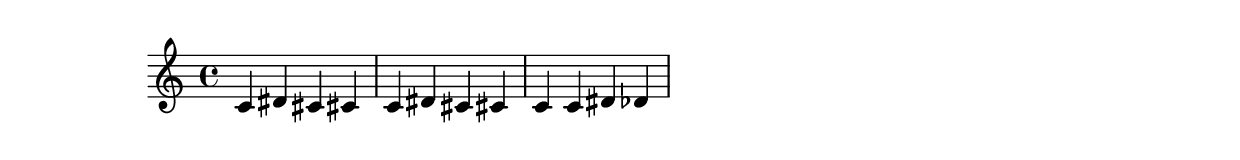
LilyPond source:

%% Do not edit this file; it is auto-generated from LSR http://lsr.dsi.unimi.it
%% This file is in the public domain.
%% Tags: pitches
\version "2.11.35"

\header { texidoc = "
In early XXth century works, starting with Schönberg, Berg and Webern
(the \"second\" Viennese school), every pitch in the twelve- note scale
has to be regarded as equal, without any hierarchy such as the
classical (tonal) degrees. Therefore, these composers print one
accidental for each note, even at natural pitches, to emphasize their
new approach to music theory and language. This snippet shows how to
achieve such notation rules with LilyPond.
" }
% begin verbatim
% thanks to Rune Zedeler for this cool function :)

webernAccidentals = {
    % the 5s are just "a value different from any accidental"
    \set Staff.keySignature = #'((0 . 5) (1 . 5) (2 . 5) (3 . 5)
                                 (4 . 5) (5 . 5) (6 . 5))
    \set Staff.extraNatural = ##f
    #(set-accidental-style 'forget)
}

\layout {
  \context { \Staff \remove Key_engraver }
}
\score {
  {
    \webernAccidentals
    c' dis' cis' cis'
    c' dis' cis' cis'
    c' c' dis' des'
  }
}
